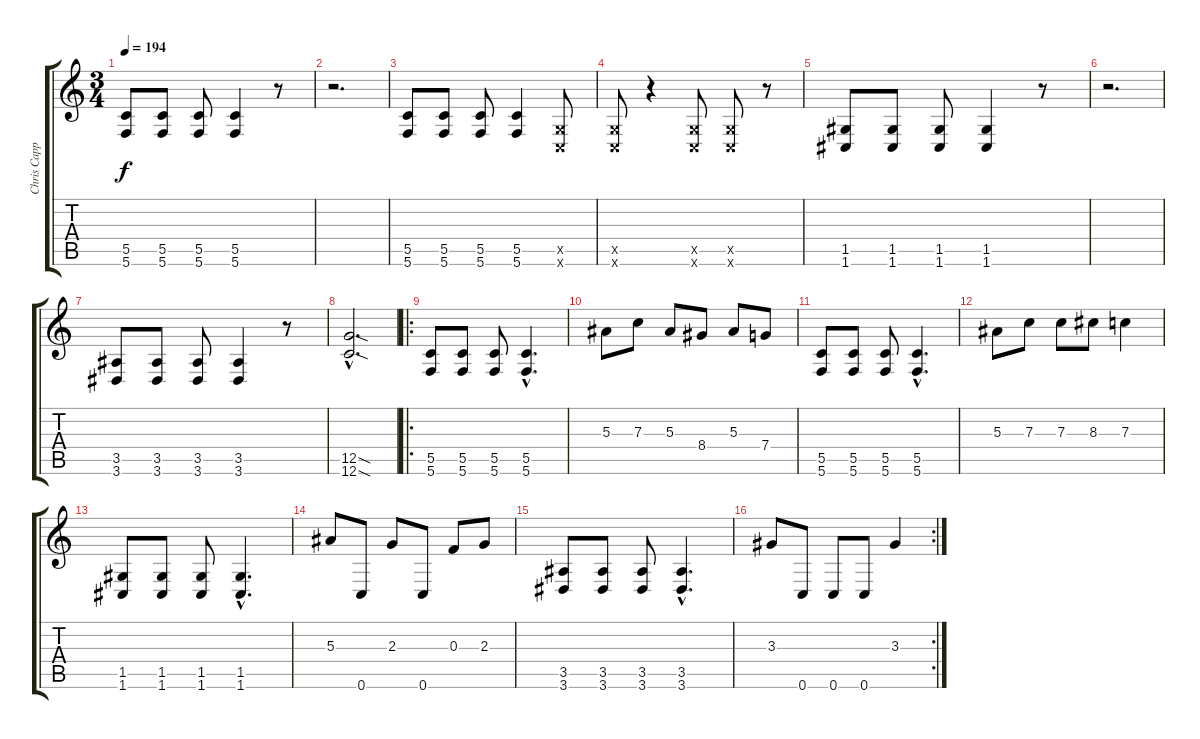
\track ("Chris Cappelli" "Chris Capp") {instrument overdrivenguitar}
\staff {score tabs}
\tuning (D4 A3 F3 C3 G2 C2) {hide}
\ts (3 4)
\tempo 194
\clef g2
\ks c
(5.5 5.6).8{dy f instrument overdrivenguitar} (5.5 5.6).8 (5.5 5.6).8 (5.5 5.6).4 r.8 |
r.2{d} |
(5.5 5.6).8 (5.5 5.6).8 (5.5 5.6).8 (5.5 5.6).4 (0.5{x} 0.6{x}).8 |
(0.5{x} 0.6{x}).8 r.4 (0.5{x} 0.6{x}).8 (0.5{x} 0.6{x}).8 r.8 |
(1.5 1.6).8 (1.5 1.6).8 (1.5 1.6).8 (1.5 1.6).4 r.8 |
r.2{d} |
(3.5 3.6).8 (3.5 3.6).8 (3.5 3.6).8 (3.5 3.6).4 r.8 |
(12.5{sod hac} 12.6{sod hac}).2{d} |
\ro
(5.5 5.6).8 (5.5 5.6).8 (5.5 5.6).8 (5.5{hac} 5.6{hac}).4{d} |
5.3.8 7.3.8 5.3.8 8.4.8 5.3.8 7.4.8 |
(5.5 5.6).8 (5.5 5.6).8 (5.5 5.6).8 (5.5{hac} 5.6{hac}).4{d} |
5.3.8 7.3.8 7.3.8 8.3.8 7.3.4 |
(1.5 1.6).8 (1.5 1.6).8 (1.5 1.6).8 (1.5{hac} 1.6{hac}).4{d} |
5.3.8 0.6.8 2.3.8 0.6.8 0.3.8 2.3.8 |
(3.5 3.6).8 (3.5 3.6).8 (3.5 3.6).8 (3.5{hac} 3.6{hac}).4{d} |
\rc 2
3.3.8 0.6.8 0.6.8 0.6.8 3.3.4
